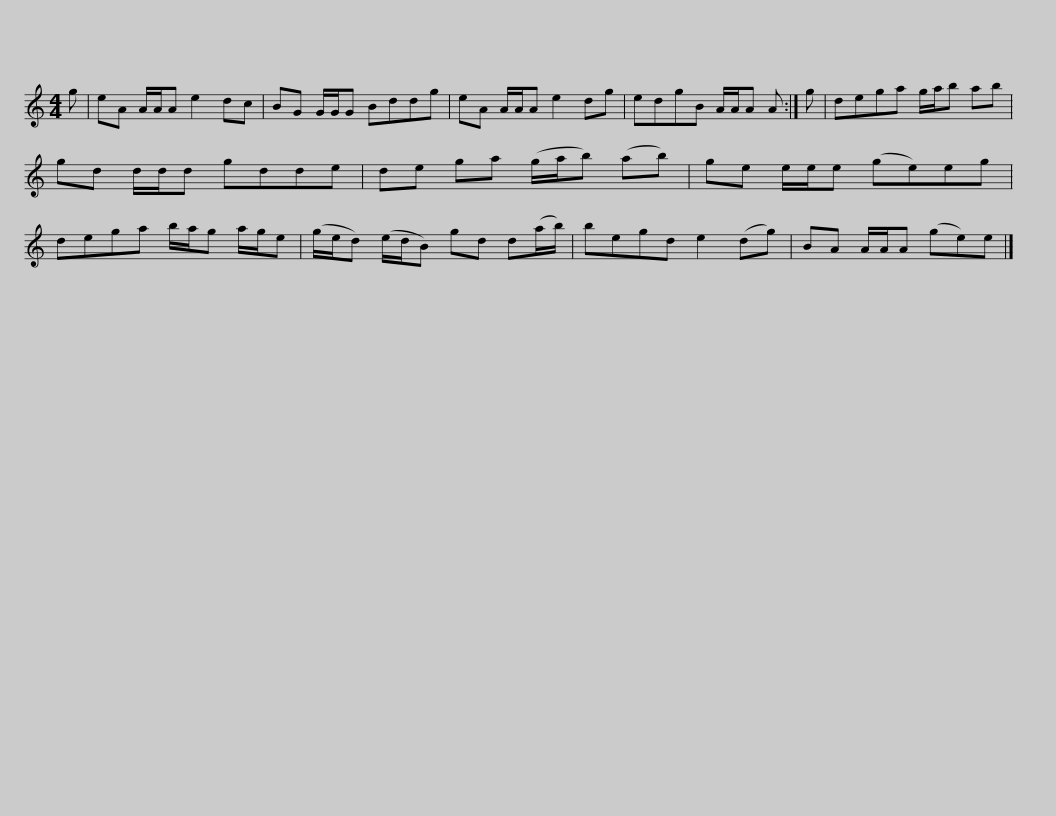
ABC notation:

X:1
L:1/8
M:4/4
I:linebreak $
K:C
V:1 treble
V:1
 g | eA A/A/A e2 dc | BG G/G/G Bddg | eA A/A/A e2 dg | edgB A/A/A A :| %5
 g |$ dega g/a/b ab | gd d/d/d gdde | de ga (g/a/b) (ab) | ge e/e/e (ge)eg |$ %10
 dega b/a/g a/g/e | (g/e/d) (e/d/B) gd d(a/b/) | begd e2 (dg) | BA A/A/A (ge)e |] %14
